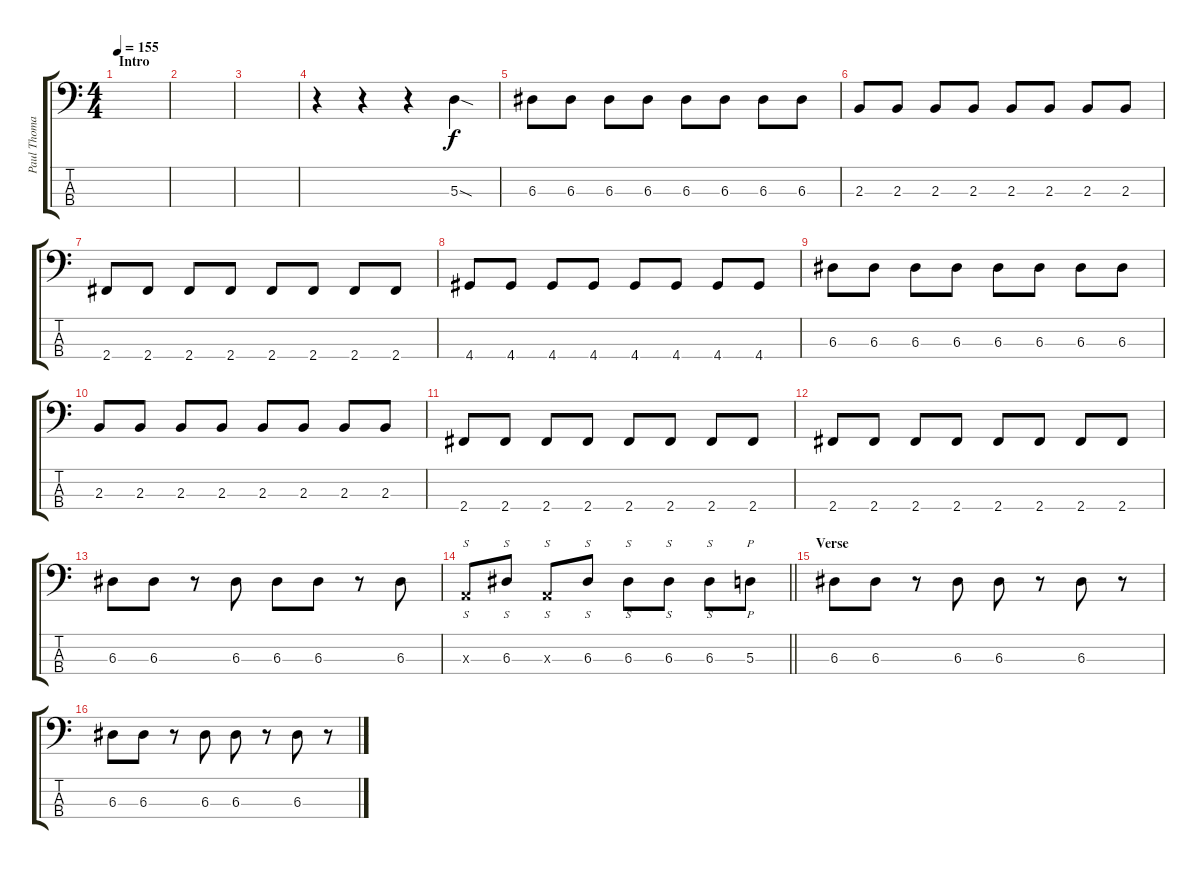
\track ("Paul Thomas [Bass Guitar]" "Paul Thoma") {solo instrument electricbassfinger}
\staff {score tabs}
\tuning (G2 D2 A1 E1) {hide}
\ts (4 4)
\section ("" "Intro")
\tempo 155
\clef f4
\ks c
|
|
|
r.4 r.4 r.4 5.3{sod}.4 |
6.3.8 6.3.8 6.3.8 6.3.8 6.3.8 6.3.8 6.3.8 6.3.8 |
2.3.8 2.3.8 2.3.8 2.3.8 2.3.8 2.3.8 2.3.8 2.3.8 |
2.4.8 2.4.8 2.4.8 2.4.8 2.4.8 2.4.8 2.4.8 2.4.8 |
4.4.8 4.4.8 4.4.8 4.4.8 4.4.8 4.4.8 4.4.8 4.4.8 |
6.3.8 6.3.8 6.3.8 6.3.8 6.3.8 6.3.8 6.3.8 6.3.8 |
2.3.8 2.3.8 2.3.8 2.3.8 2.3.8 2.3.8 2.3.8 2.3.8 |
2.4.8 2.4.8 2.4.8 2.4.8 2.4.8 2.4.8 2.4.8 2.4.8 |
2.4.8 2.4.8 2.4.8 2.4.8 2.4.8 2.4.8 2.4.8 2.4.8 |
6.3.8{instrument electricbasspick} 6.3.8 r.8 6.3.8 6.3.8 6.3.8 r.8 6.3.8 |
\barLineRight lightlight
0.3{x}.8{s} 6.3.8{s} 0.3{x}.8{s} 6.3.8{s} 6.3.8{s} 6.3.8{s} 6.3.8{s} 5.3.8{p} |
\section ("" "Verse")
6.3.8 6.3.8 r.8 6.3.8 6.3.8 r.8 6.3.8 r.8 |
6.3.8 6.3.8 r.8 6.3.8 6.3.8 r.8 6.3.8 r.8
